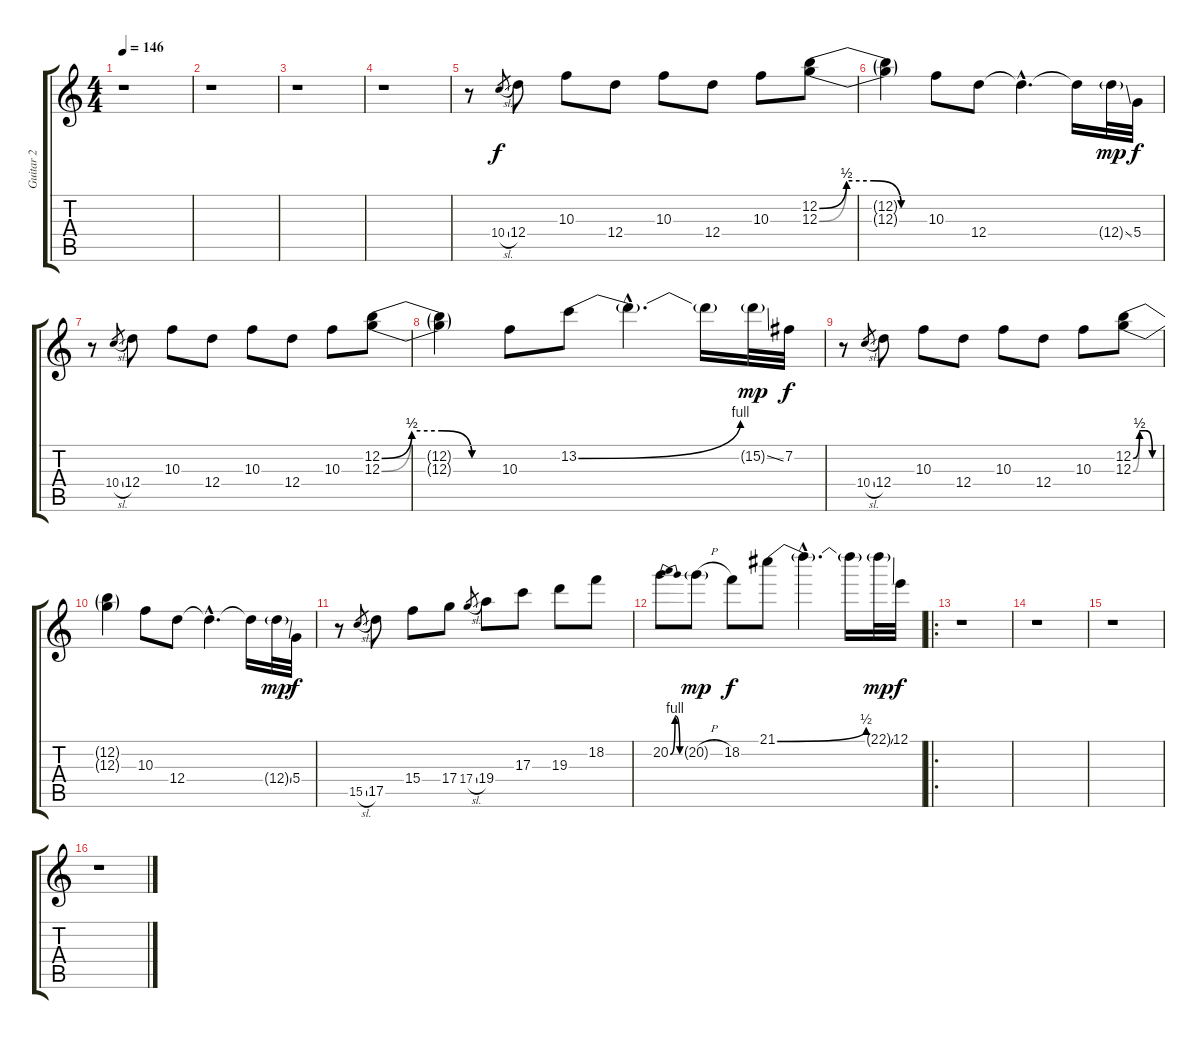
\track ("Guitar 2" "Guitar 2") {instrument distortionguitar}
\staff {score tabs}
\tuning (E4 B3 G3 D3 A2 E2) {hide}
\ts (4 4)
\tempo 146
\clef g2
\ks c
r.1{dy f instrument distortionguitar} |
r.1 |
r.1 |
r.1 |
r.8 10.4{sl}.8{gr} 12.4.8 10.3.8 12.4.8 10.3.8 12.4.8 10.3.8 (12.2{be (custom 0 0 15 2 30 2 45 0 60 0)} 12.3{be (custom 0 0 15 2 30 2 45 0 60 0)}).8 |
(12.2{t} 12.3{t}).4 10.3.8 12.4.8 12.4{hac t}.4{d} 12.4{t}.16 12.4{ss g}.32{dy mp} 5.4.32{dy f} |
r.8 10.4{sl}.8{gr} 12.4.8 10.3.8 12.4.8 10.3.8 12.4.8 10.3.8 (12.2{be (custom 0 0 15 2 30 2 45 0 60 0)} 12.3{be (custom 0 0 15 2 30 2 45 0 60 0)}).8 |
(12.2{t} 12.3{t}).4 10.3.8 13.2{be (bend 0 0 60 4)}.8 13.2{hac t}.4{d} 13.2{t}.16 15.2{ss g}.32{dy mp} 7.2.32{dy f} |
r.8 10.4{sl}.8{gr} 12.4.8 10.3.8 12.4.8 10.3.8 12.4.8 10.3.8 (12.2{be (custom 0 0 15 2 30 2 45 0 60 0)} 12.3{be (custom 0 0 15 2 30 2 45 0 60 0)}).8 |
(12.2{t} 12.3{t}).4 10.3.8 12.4.8 12.4{hac t}.4{d} 12.4{t}.16 12.4{ss g}.32{dy mp} 5.4.32{dy f} |
r.8 15.5{sl}.8{gr} 17.5.8 15.4.8 17.4.8 17.4{sl}.8{gr} 19.4.8 17.3.8 19.3.8 18.2.8 |
20.2{be (bendrelease 0 0 15 4 45 4 60 0)}.8 20.2{h g}.8{dy mp} 18.2.8{dy f} 21.1{be (bend 0 0 60 2)}.8 21.1{hac t}.4{d} 21.1{t}.16 22.1{ss g}.32{dy mp} 12.1.32{dy f} |
\ro
r.1 |
r.1 |
r.1 |
r.1
